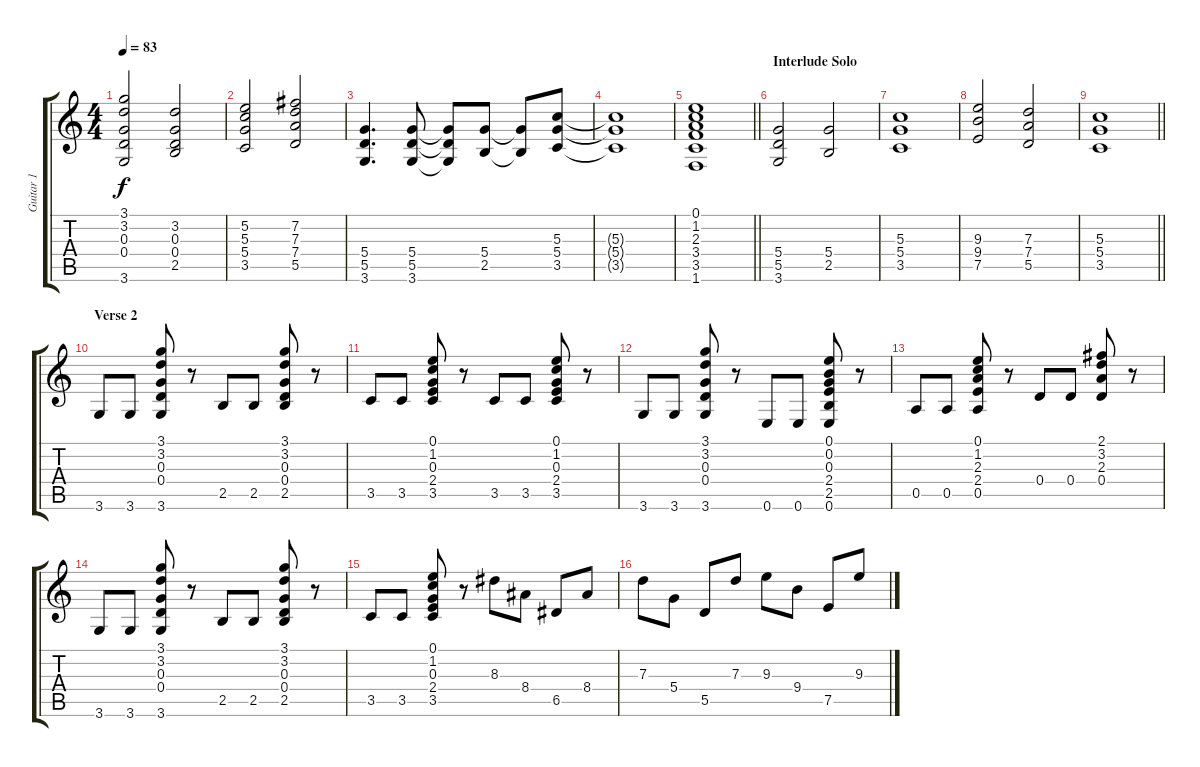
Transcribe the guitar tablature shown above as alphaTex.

\track ("Guitar 1" "Guitar 1") {instrument overdrivenguitar}
\staff {score tabs}
\tuning (E4 B3 G3 D3 A2 E2) {hide}
\ts (4 4)
\tempo 83
\clef g2
\ks c
(3.1 3.2 0.3 0.4 3.6).2{dy f} (3.2 0.3 0.4 2.5).2 |
(5.2 5.3 5.4 3.5).2 (7.2 7.3 7.4 5.5).2 |
(5.4 5.5 3.6).4{d} (5.4 5.5 3.6).8 (5.4{t} 5.5{t} 3.6{t}).8 (5.4 2.5).8 (5.4{t} 2.5{t}).8 (5.3 5.4 3.5).8 |
(5.3{t} 5.4{t} 3.5{t}).1 |
\barLineRight lightlight
(0.1 1.2 2.3 3.4 3.5 1.6).1 |
\section ("" "Interlude Solo")
(5.4 5.5 3.6).2 (5.4 2.5).2 |
(5.3 5.4 3.5).1 |
(9.3 9.4 7.5).2 (7.3 7.4 5.5).2 |
\barLineRight lightlight
(5.3 5.4 3.5).1 |
\section ("" "Verse 2")
3.6.8 3.6.8 (3.1 3.2 0.3 0.4 3.6).8 r.8 2.5.8 2.5.8 (3.1 3.2 0.3 0.4 2.5).8 r.8 |
3.5.8 3.5.8 (0.1 1.2 0.3 2.4 3.5).8 r.8 3.5.8 3.5.8 (0.1 1.2 0.3 2.4 3.5).8 r.8 |
3.6.8 3.6.8 (3.1 3.2 0.3 0.4 3.6).8 r.8 0.6.8 0.6.8 (0.1 0.2 0.3 2.4 2.5 0.6).8 r.8 |
0.5.8 0.5.8 (0.1 1.2 2.3 2.4 0.5).8 r.8 0.4.8 0.4.8 (2.1 3.2 2.3 0.4).8 r.8 |
3.6.8 3.6.8 (3.1 3.2 0.3 0.4 3.6).8 r.8 2.5.8 2.5.8 (3.1 3.2 0.3 0.4 2.5).8 r.8 |
3.5.8 3.5.8 (0.1 1.2 0.3 2.4 3.5).8 r.8 8.3.8 8.4.8 6.5.8 8.4.8 |
7.3.8 5.4.8 5.5.8 7.3.8 9.3.8 9.4.8 7.5.8 9.3.8
